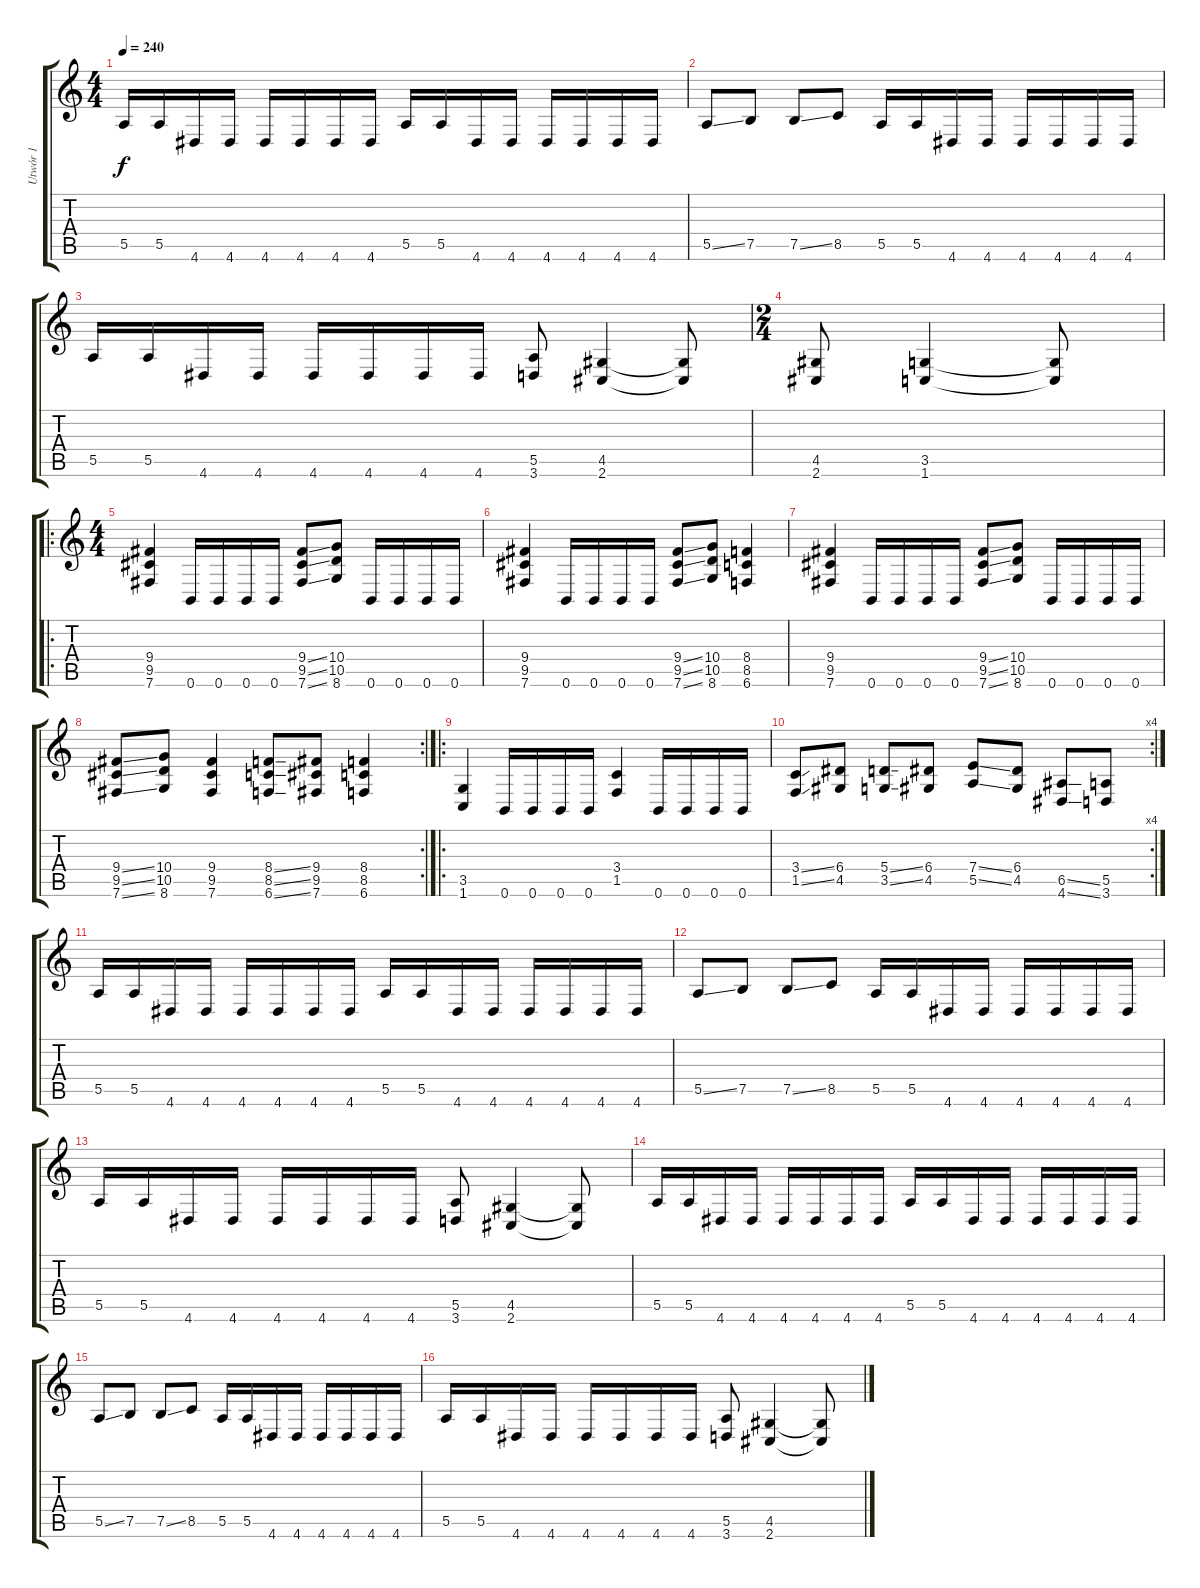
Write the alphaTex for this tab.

\track ("Utwór 1" "Utwór 1") {instrument distortionguitar}
\staff {score tabs}
\tuning (B3 Gb3 D3 A2 E2 B1) {hide}
\ts (4 4)
\tempo 240
\clef g2
\ks c
5.5.16{dy f} 5.5.16 4.6.16 4.6.16 4.6.16 4.6.16 4.6.16 4.6.16 5.5.16 5.5.16 4.6.16 4.6.16 4.6.16 4.6.16 4.6.16 4.6.16 |
5.5{ss}.8 7.5.8 7.5{ss}.8 8.5.8 5.5.16 5.5.16 4.6.16 4.6.16 4.6.16 4.6.16 4.6.16 4.6.16 |
5.5.16 5.5.16 4.6.16 4.6.16 4.6.16 4.6.16 4.6.16 4.6.16 (5.5 3.6).8 (4.5 2.6).4 (4.5{t} 2.6{t}).8 |
\ts (2 4)
(4.5 2.6).8 (3.5 1.6).4 (3.5{t} 1.6{t}).8 |
\ro
\ts (4 4)
(9.4 9.5 7.6).4 0.6.16 0.6.16 0.6.16 0.6.16 (9.4{ss} 9.5{ss} 7.6{ss}).8 (10.4 10.5 8.6).8 0.6.16 0.6.16 0.6.16 0.6.16 |
(9.4 9.5 7.6).4 0.6.16 0.6.16 0.6.16 0.6.16 (9.4{ss} 9.5{ss} 7.6{ss}).8 (10.4 10.5 8.6).8 (8.4 8.5 6.6).4 |
(9.4 9.5 7.6).4 0.6.16 0.6.16 0.6.16 0.6.16 (9.4{ss} 9.5{ss} 7.6{ss}).8 (10.4 10.5 8.6).8 0.6.16 0.6.16 0.6.16 0.6.16 |
\rc 2
(9.4{ss} 9.5{ss} 7.6{ss}).8 (10.4 10.5 8.6).8 (9.4 9.5 7.6).4 (8.4{ss} 8.5{ss} 6.6{ss}).8 (9.4 9.5 7.6).8 (8.4 8.5 6.6).4 |
\ro
(3.5 1.6).4 0.6.16 0.6.16 0.6.16 0.6.16 (3.4 1.5).4 0.6.16 0.6.16 0.6.16 0.6.16 |
\rc 4
(3.4{ss} 1.5{ss}).8 (6.4 4.5).8 (5.4{ss} 3.5{ss}).8 (6.4 4.5).8 (7.4{ss} 5.5{ss}).8 (6.4 4.5).8 (6.5{ss} 4.6{ss}).8 (5.5 3.6).8 |
5.5.16 5.5.16 4.6.16 4.6.16 4.6.16 4.6.16 4.6.16 4.6.16 5.5.16 5.5.16 4.6.16 4.6.16 4.6.16 4.6.16 4.6.16 4.6.16 |
5.5{ss}.8 7.5.8 7.5{ss}.8 8.5.8 5.5.16 5.5.16 4.6.16 4.6.16 4.6.16 4.6.16 4.6.16 4.6.16 |
5.5.16 5.5.16 4.6.16 4.6.16 4.6.16 4.6.16 4.6.16 4.6.16 (5.5 3.6).8 (4.5 2.6).4 (4.5{t} 2.6{t}).8 |
5.5.16 5.5.16 4.6.16 4.6.16 4.6.16 4.6.16 4.6.16 4.6.16 5.5.16 5.5.16 4.6.16 4.6.16 4.6.16 4.6.16 4.6.16 4.6.16 |
5.5{ss}.8 7.5.8 7.5{ss}.8 8.5.8 5.5.16 5.5.16 4.6.16 4.6.16 4.6.16 4.6.16 4.6.16 4.6.16 |
5.5.16 5.5.16 4.6.16 4.6.16 4.6.16 4.6.16 4.6.16 4.6.16 (5.5 3.6).8 (4.5 2.6).4 (4.5{t} 2.6{t}).8
